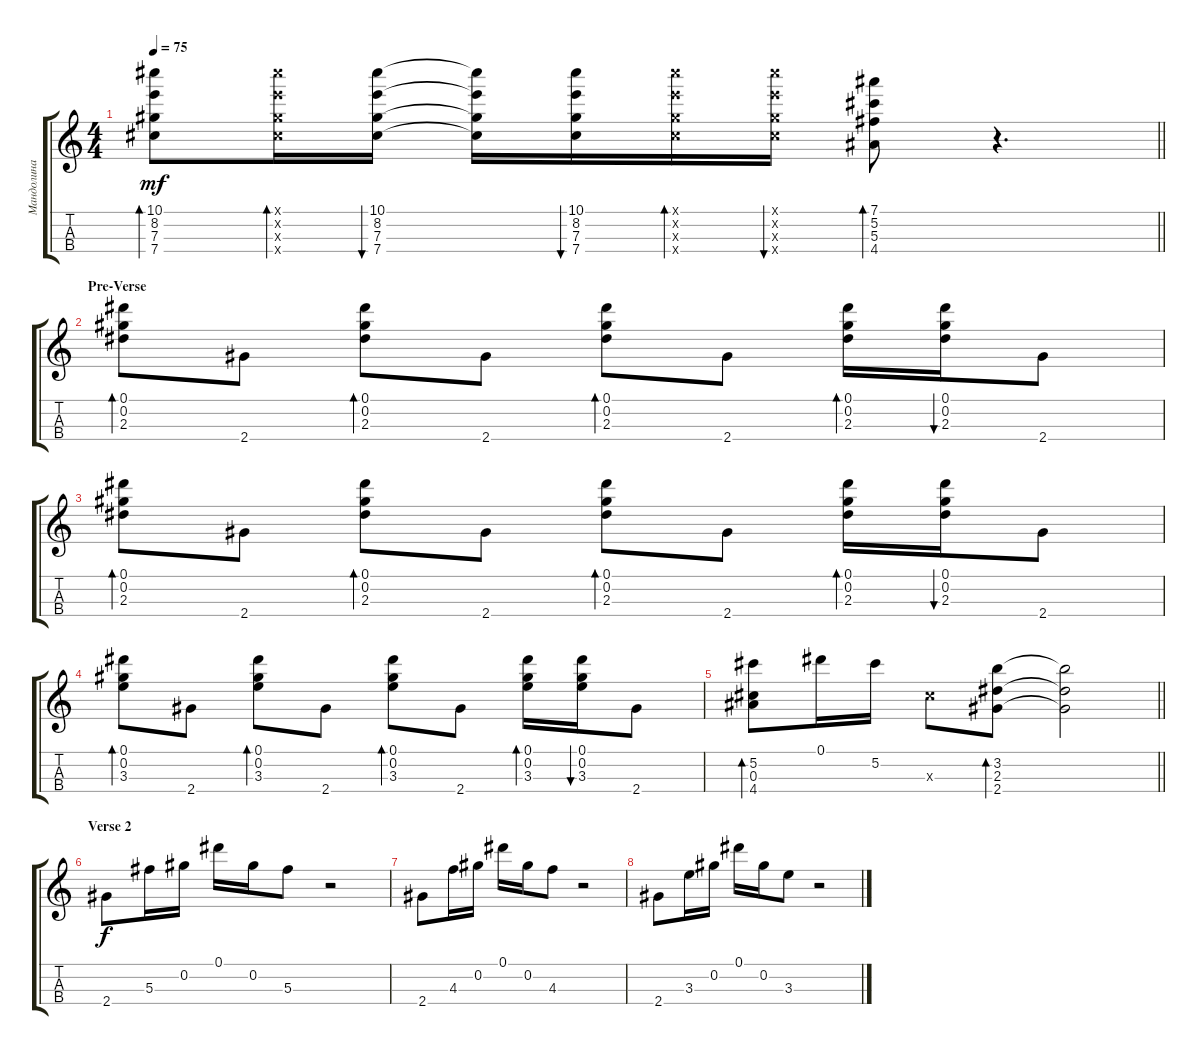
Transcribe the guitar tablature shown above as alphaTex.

\track ("Мандолина" "Мандолина") {instrument acousticguitarnylon}
\staff {score tabs}
\tuning (Eb5 Ab4 Db4 Gb3) {hide}
\ts (4 4)
\tempo 75
\clef g2
\barLineRight lightlight
\ks c
(10.1 8.2 7.3 7.4).8{bd 30 dy mf} (10.1{x} 8.2{x} 7.3{x} 7.4{x}).16{bd 30} (10.1 8.2 7.3 7.4).16{bu 30} (10.1{t} 8.2{t} 7.3{t} 7.4{t}).16 (10.1 8.2 7.3 7.4).16{bu 30} (10.1{x} 8.2{x} 7.3{x} 7.4{x}).16{bd 30} (10.1{x} 8.2{x} 7.3{x} 7.4{x}).16{bu 30} (7.1 5.2 5.3 4.4).8{bd 30} r.4{d} |
\section ("" "Pre-Verse")
(0.1 0.2 2.3).8{bd 30} 2.4.8 (0.1 0.2 2.3).8{bd 30} 2.4.8 (0.1 0.2 2.3).8{bd 30} 2.4.8 (0.1 0.2 2.3).16{bd 30} (0.1 0.2 2.3).16{bu 30} 2.4.8 |
(0.1 0.2 2.3).8{bd 30} 2.4.8 (0.1 0.2 2.3).8{bd 30} 2.4.8 (0.1 0.2 2.3).8{bd 30} 2.4.8 (0.1 0.2 2.3).16{bd 30} (0.1 0.2 2.3).16{bu 30} 2.4.8 |
(0.1 0.2 3.3).8{bd 30} 2.4.8 (0.1 0.2 3.3).8{bd 30} 2.4.8 (0.1 0.2 3.3).8{bd 30} 2.4.8 (0.1 0.2 3.3).16{bd 30} (0.1 0.2 3.3).16{bu 30} 2.4.8 |
\barLineRight lightlight
(5.2 0.3 4.4).8{bd 60} 0.1.16 5.2.16 0.3{x}.8 (3.2 2.3 2.4).8{bd 30} (3.2{t} 2.3{t} 2.4{t}).2 |
\section ("" "Verse 2")
2.4.8{dy f} 5.3.16 0.2.16 0.1.16 0.2.16 5.3.8 r.2 |
2.4.8 4.3.16 0.2.16 0.1.16 0.2.16 4.3.8 r.2 |
2.4.8 3.3.16 0.2.16 0.1.16 0.2.16 3.3.8 r.2
